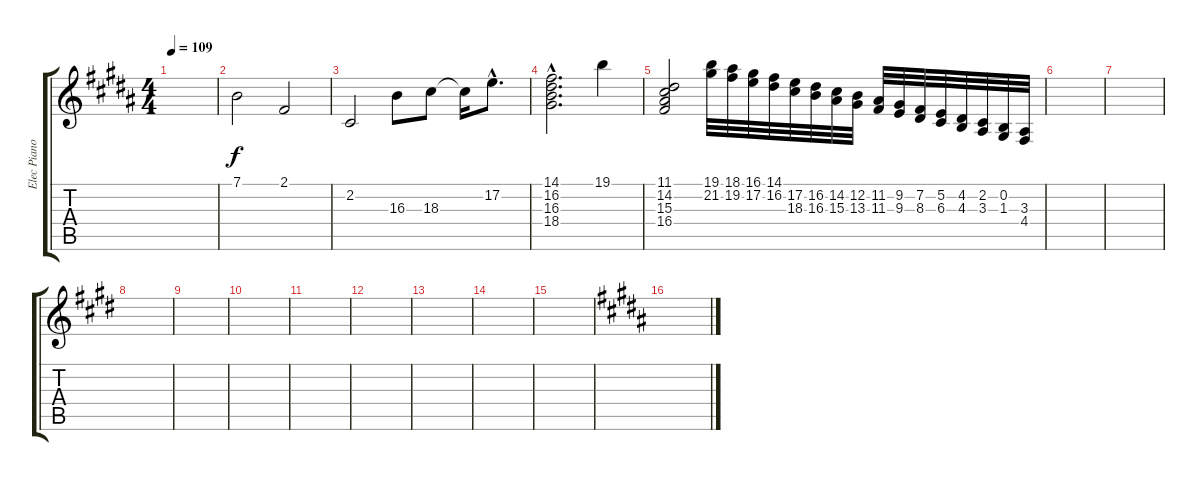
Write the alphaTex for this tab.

\track ("Elec Piano" "Elec Piano") {instrument electricpiano1}
\staff {score tabs}
\tuning (E4 B3 G3 D3 A2 E2) {hide}
\ts (4 4)
\tempo 109
\clef g2
\ks b
|
7.1.2 2.1.2 |
2.2.2 16.3.8 18.3.8 18.3{t}.16 17.2{hac}.8{d} |
(14.1{hac} 16.2{hac} 16.3{hac} 18.4{hac}).2{d} 19.1.4 |
(11.1 14.2 15.3 16.4).2 (19.1 21.2).32 (18.1 19.2).32 (16.1 17.2).32 (14.1 16.2).32 (17.2 18.3).32 (16.2 16.3).32 (14.2 15.3).32 (12.2 13.3).32 (11.2 11.3).32 (9.2 9.3).32 (7.2 8.3).32 (5.2 6.3).32 (4.2 4.3).32 (2.2 3.3).32 (0.2 1.3).32 (3.3 4.4).32 |
|
|
\ks e
|
|
|
|
|
|
|
|
\ks b
